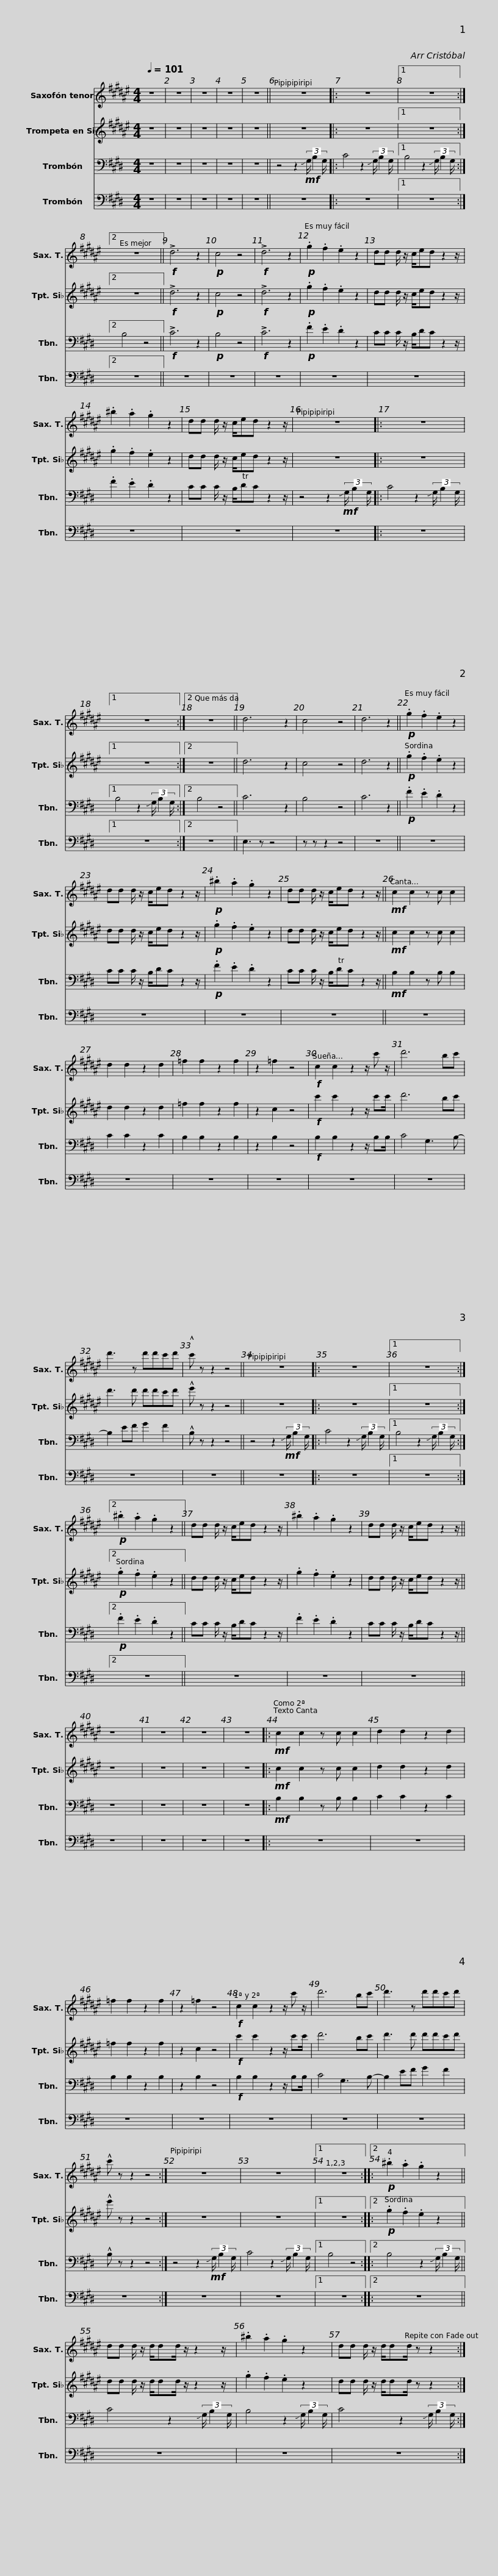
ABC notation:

X:1
%%score 1 2 3 4
L:1/8
Q:1/4=101
M:4/4
I:linebreak $
K:E
V:1 treble transpose=-14
V:2 treble transpose=-2
V:3 bass
V:4 bass
V:1
[K:F#] z8 | z8 | z8 | z8 | z8 || %5
 z8 |: z8 |1 z8 :|2 z8 ||!f! !>!d6 z2 | %10
!p! c4 z4 |$!f! !>!d6 z2 |!p! .g2 .f2 .e2 z2 | dd d/ z/ c/ed z2 z/ | .^b2 .a2 .g2 z2 | %15
 dd d/ z/ c/ed z2 z/ |$ z8 |: z8 |1 z8 :|2 z8 || %20
 d6 z2 | c4 z4 | d6 z2 ||!p! .g2 .f2 .e2 z2 |$ dd d/ z/ c/ed z2 z/ | %25
!p! .^b2 .a2 .g2 z2 | dd d/ z/ c/ed z2 z/ ||!mf! c2 c2 z c c2 | d2 d2 z2 d2 |$ =f2 f2 z2 f2 | %30
 z2 =f2 z4 |!f! c2 c2 z2 z/ c' z/ | d'6 bc' | d'3 z d'd'c'd' | !^!c' z z2 z4 ||$ %35
 z8 |: z8 |1 z8 :|2!p! .^b2 .a2 .g2 z2 || dd d/ z/ c/ed z2 z/ |$ %40
 .^b2 .a2 .g2 z2 | dd d/ z/ c/ed z2 z/ || z8 | z8 | z8 | %45
 z8 |:!mf! c2 c2 z c c2 | d2 d2 z2 d2 | =f2 f2 z2 f2 | z2 =f2 z4 |$ %50
!f! c2 c2 z2 z/ c' z/ | d'6 bc' | d'3 z d'd'c'd' | !^!c' z z2 z4 :| z8 |$ %55
 z8 |1 z8 ::2!p! .^b2 .a2 .g2 z2 || dd d/ z/ d/dd/ z/ z2 z/ |$ .^b2 .a2 .g2 z2 | %60
 dd d/ z/ d/dd/ z z2 :| %61
V:2
[K:F#] z8 | z8 | z8 | z8 | z8 || %5
 z8 |: z8 |1 z8 :|2 z8 ||!f! !>!d6 z2 | %10
!p! c4 z4 |$!f! !>!d6 z2 |!p! .g2 .f2 .e2 z2 | dd d/ z/ c/ed z2 z/ | .g2 .f2 .e2 z2 | %15
 dd d/ z/ c/ed z2 z/ |$ z8 |: z8 |1 z8 :|2 z8 || %20
 d6 z2 | c4 z4 | d6 z2 ||!p! .g2 .f2 .e2 z2 |$ dd d/ z/ c/ed z2 z/ | %25
!p! .g2 .f2 .e2 z2 | dd d/ z/ c/ed z2 z/ ||!mf! c2 c2 z c c2 | d2 d2 z2 d2 |$ =f2 f2 z2 f2 | %30
 z2 c2 z4 |!f! c'2 c'2 z2 z/ c'c'/ | d'6 bc' | d'3 d' d'd'c'd' | !^!e' z z2 z4 ||$ %35
 z8 |: z8 |1 z8 :|2!p! .g2 .f2 .e2 z2 || dd d/ z/ c/ed z2 z/ |$ %40
 .g2 .f2 .e2 z2 | dd d/ z/ c/ed z2 z/ || z8 | z8 | z8 | %45
 z8 |:!mf! c2 c2 z c c2 | d2 d2 z2 d2 | =f2 f2 z2 f2 | z2 c2 z4 |$ %50
!f! c'2 c'2 z2 z/ c'c'/ | d'6 bc' | d'3 d' d'd'c'd' | !^!e' z z2 z4 :| z8 |$ %55
 z8 |1 z8 ::2!p! .g2 .f2 .e2 z2 || dd d/ z/ d/dd/ z/ z2 z/ |$ .g2 .f2 .e2 z2 | %60
 dd d/ z/ d/dd/ z z2 :| %61
V:3
 z8 | z8 | z8 | z8 | z8 || %5
 z4 z2!mf! (3!slide!G,/ B,2 G,/ |: C4 z2 (3!slide!G,/ B,2 G,/ |1 B,4 z2 (3!slide!G,/ B,2 G,/ :|2 B,4 z4 ||!f! !>!C6 z2 | %10
!p! B,4 z4 |$!f! !>!C6 z2 |!p! .F2 .E2 .D2 z2 | CC C/ z/ B,/DC z2 z/ | .F2 .E2 .D2 z2 | %15
 CC C/ z/ B,/TDC z2 z/ |$ z4 z2!mf! (3!slide!G,/ B,2 G,/ |: C4 z2 (3!slide!G,/ B,2 G,/ |1 B,4 z2 (3!slide!G,/ B,2 G,/ :|2 B,4 z4 || %20
 C6 z2 | B,4 z4 | C6 z2 ||!p! .F2 .E2 .D2 z2 |$ CC C/ z/ B,/DC z2 z/ | %25
!p! .F2 .E2 .D2 z2 | CC C/ z/ B,/TDC z2 z/ ||!mf! B,2 B,2 z B, B,2 | C2 C2 z2 C2 |$ B,2 B,2 z2 B,2 | %30
 z2 B,2 z4 |!f! B,2 B,2 z2 z/ B,B,/ | C4 G,3 B,- | B,2 EF G2 F2 | !^!B, z z2 z4 ||$ %35
 z4 z2!mf! (3!slide!G,/ B,2 G,/ |: C4 z2 (3!slide!G,/ B,2 G,/ |1 B,4 z2 (3!slide!G,/ B,2 G,/ :|2!p! .F2 .E2 .D2 z2 || CC C/ z/ B,/DC z2 z/ |$ %40
 .F2 .E2 .D2 z2 | CC C/ z/ B,/DC z2 z/ || z8 | z8 | z8 | %45
 z8 |:!mf! B,2 B,2 z B, B,2 | C2 C2 z2 C2 | B,2 B,2 z2 B,2 | z2 B,2 z4 |$ %50
!f! B,2 B,2 z2 z/ B,B,/ | C4 G,3 B,- | B,2 EF G2 F2 | !^!B, z z2 z4 :| z4 z2!mf! (3!slide!G,/ B,2 G,/ |$ %55
 C4 z2 (3!slide!G,/ B,2 G,/ |1 B,4 z4 ::2 B,4 z2 (3!slide!G,/ B,2 G,/ || C4 z2 (3!slide!G,/ B,2 G,/ |$ B,4 z2 (3!slide!G,/ B,2 G,/ | %60
 C4 z2 (3!slide!G,/ B,2 G,/ :| %61
V:4
 z8 | z8 | z8 | z8 | z8 || %5
 z8 |: z8 |1 z8 :|2 z8 || z8 | %10
 z8 |$ z8 | z8 | z8 | z8 | %15
 z8 |$ z8 |: z8 |1 z8 :|2 z8 || %20
 E,3 z z4 | z z z2 z4 | z8 || z8 |$ z8 | %25
 z8 | z8 || z8 | z8 |$ z8 | %30
 z8 | z8 | z8 | z8 | z8 ||$ %35
 z8 |: z8 |1 z8 :|2 z8 || z8 |$ %40
 z8 | z8 || z8 | z8 | z8 | %45
 z8 |: z8 | z8 | z8 | z8 |$ %50
 z8 | z8 | z8 | z8 :| z8 |$ %55
 z8 |1 z8 ::2 z8 || z8 |$ z8 | %60
 z8 :| %61
